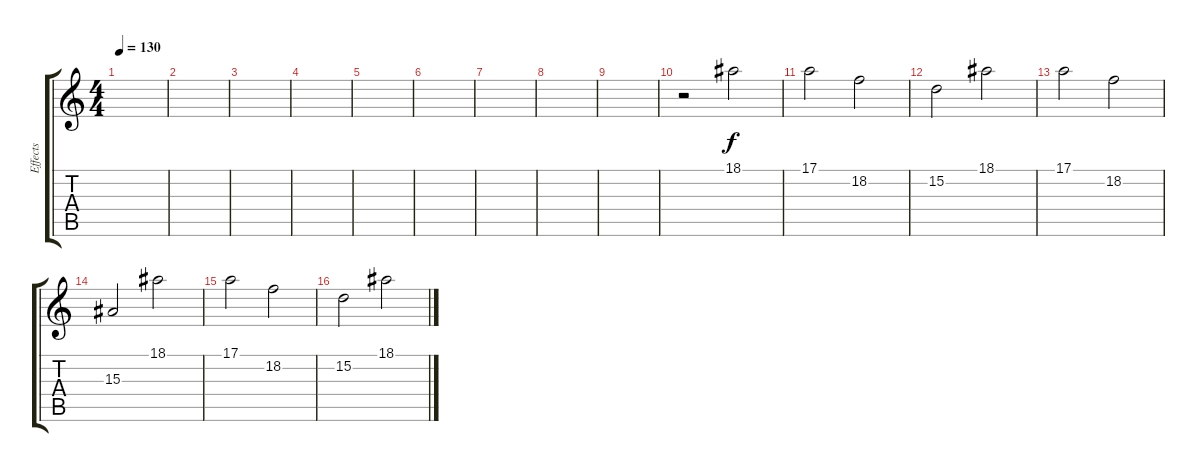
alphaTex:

\track ("Effects" "Effects") {instrument recorder}
\staff {score tabs}
\tuning (E4 B3 G3 D3 A2 E2) {hide}
\ts (4 4)
\tempo 130
\clef g2
\ks c
|
|
|
|
|
|
|
|
|
r.2{volume 13 instrument lead2sawtooth} 18.1.2 |
17.1.2 18.2.2 |
15.2.2 18.1.2 |
17.1.2 18.2.2 |
15.3.2 18.1.2 |
17.1.2 18.2.2 |
15.2.2 18.1.2
